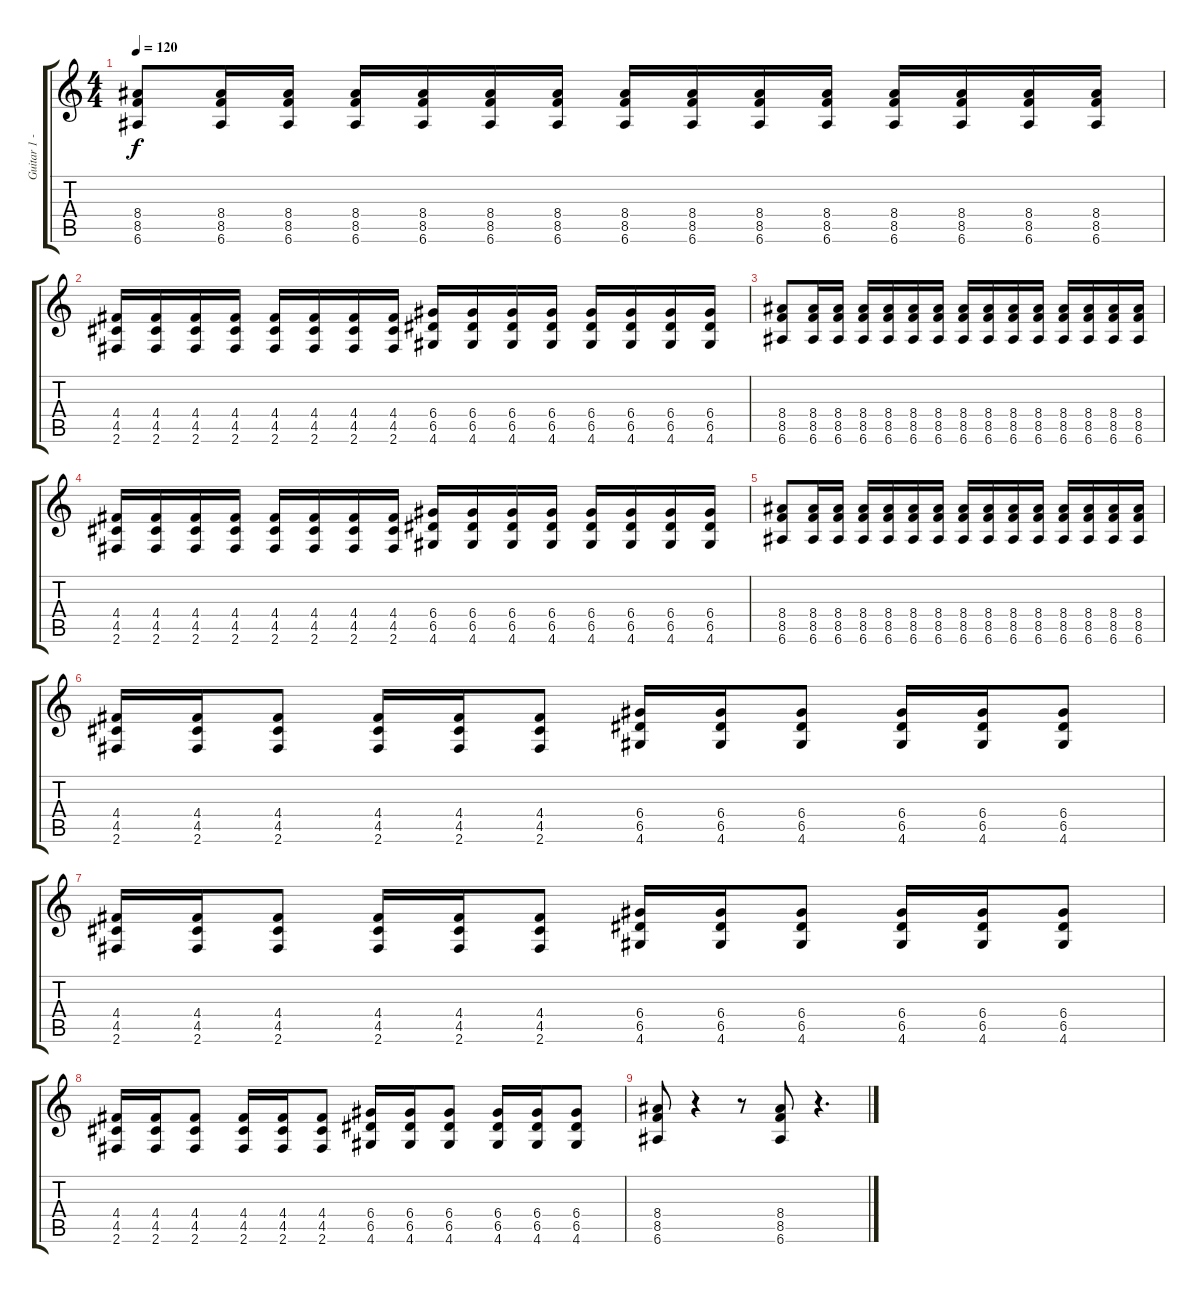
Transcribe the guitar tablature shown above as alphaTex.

\track ("Guitar 1 - Justin Sane" "Guitar 1 -") {instrument distortionguitar}
\staff {score tabs}
\tuning (E4 B3 G3 D3 A2 E2) {hide}
\ts (4 4)
\tempo 120
\clef g2
\ks c
(8.4 8.5 6.6).8{dy f} (8.4 8.5 6.6).16 (8.4 8.5 6.6).16 (8.4 8.5 6.6).16 (8.4 8.5 6.6).16 (8.4 8.5 6.6).16 (8.4 8.5 6.6).16 (8.4 8.5 6.6).16 (8.4 8.5 6.6).16 (8.4 8.5 6.6).16 (8.4 8.5 6.6).16 (8.4 8.5 6.6).16 (8.4 8.5 6.6).16 (8.4 8.5 6.6).16 (8.4 8.5 6.6).16 |
(4.4 4.5 2.6).16 (4.4 4.5 2.6).16 (4.4 4.5 2.6).16 (4.4 4.5 2.6).16 (4.4 4.5 2.6).16 (4.4 4.5 2.6).16 (4.4 4.5 2.6).16 (4.4 4.5 2.6).16 (6.4 6.5 4.6).16 (6.4 6.5 4.6).16 (6.4 6.5 4.6).16 (6.4 6.5 4.6).16 (6.4 6.5 4.6).16 (6.4 6.5 4.6).16 (6.4 6.5 4.6).16 (6.4 6.5 4.6).16 |
(8.4 8.5 6.6).8 (8.4 8.5 6.6).16 (8.4 8.5 6.6).16 (8.4 8.5 6.6).16 (8.4 8.5 6.6).16 (8.4 8.5 6.6).16 (8.4 8.5 6.6).16 (8.4 8.5 6.6).16 (8.4 8.5 6.6).16 (8.4 8.5 6.6).16 (8.4 8.5 6.6).16 (8.4 8.5 6.6).16 (8.4 8.5 6.6).16 (8.4 8.5 6.6).16 (8.4 8.5 6.6).16 |
(4.4 4.5 2.6).16 (4.4 4.5 2.6).16 (4.4 4.5 2.6).16 (4.4 4.5 2.6).16 (4.4 4.5 2.6).16 (4.4 4.5 2.6).16 (4.4 4.5 2.6).16 (4.4 4.5 2.6).16 (6.4 6.5 4.6).16 (6.4 6.5 4.6).16 (6.4 6.5 4.6).16 (6.4 6.5 4.6).16 (6.4 6.5 4.6).16 (6.4 6.5 4.6).16 (6.4 6.5 4.6).16 (6.4 6.5 4.6).16 |
(8.4 8.5 6.6).8 (8.4 8.5 6.6).16 (8.4 8.5 6.6).16 (8.4 8.5 6.6).16 (8.4 8.5 6.6).16 (8.4 8.5 6.6).16 (8.4 8.5 6.6).16 (8.4 8.5 6.6).16 (8.4 8.5 6.6).16 (8.4 8.5 6.6).16 (8.4 8.5 6.6).16 (8.4 8.5 6.6).16 (8.4 8.5 6.6).16 (8.4 8.5 6.6).16 (8.4 8.5 6.6).16 |
(4.4 4.5 2.6).16 (4.4 4.5 2.6).16 (4.4 4.5 2.6).8 (4.4 4.5 2.6).16 (4.4 4.5 2.6).16 (4.4 4.5 2.6).8 (6.4 6.5 4.6).16 (6.4 6.5 4.6).16 (6.4 6.5 4.6).8 (6.4 6.5 4.6).16 (6.4 6.5 4.6).16 (6.4 6.5 4.6).8 |
(4.4 4.5 2.6).16 (4.4 4.5 2.6).16 (4.4 4.5 2.6).8 (4.4 4.5 2.6).16 (4.4 4.5 2.6).16 (4.4 4.5 2.6).8 (6.4 6.5 4.6).16 (6.4 6.5 4.6).16 (6.4 6.5 4.6).8 (6.4 6.5 4.6).16 (6.4 6.5 4.6).16 (6.4 6.5 4.6).8 |
(4.4 4.5 2.6).16 (4.4 4.5 2.6).16 (4.4 4.5 2.6).8 (4.4 4.5 2.6).16 (4.4 4.5 2.6).16 (4.4 4.5 2.6).8 (6.4 6.5 4.6).16 (6.4 6.5 4.6).16 (6.4 6.5 4.6).8 (6.4 6.5 4.6).16 (6.4 6.5 4.6).16 (6.4 6.5 4.6).8 |
(8.4 8.5 6.6).8 r.4 r.8 (8.4 8.5 6.6).8 r.4{d}
